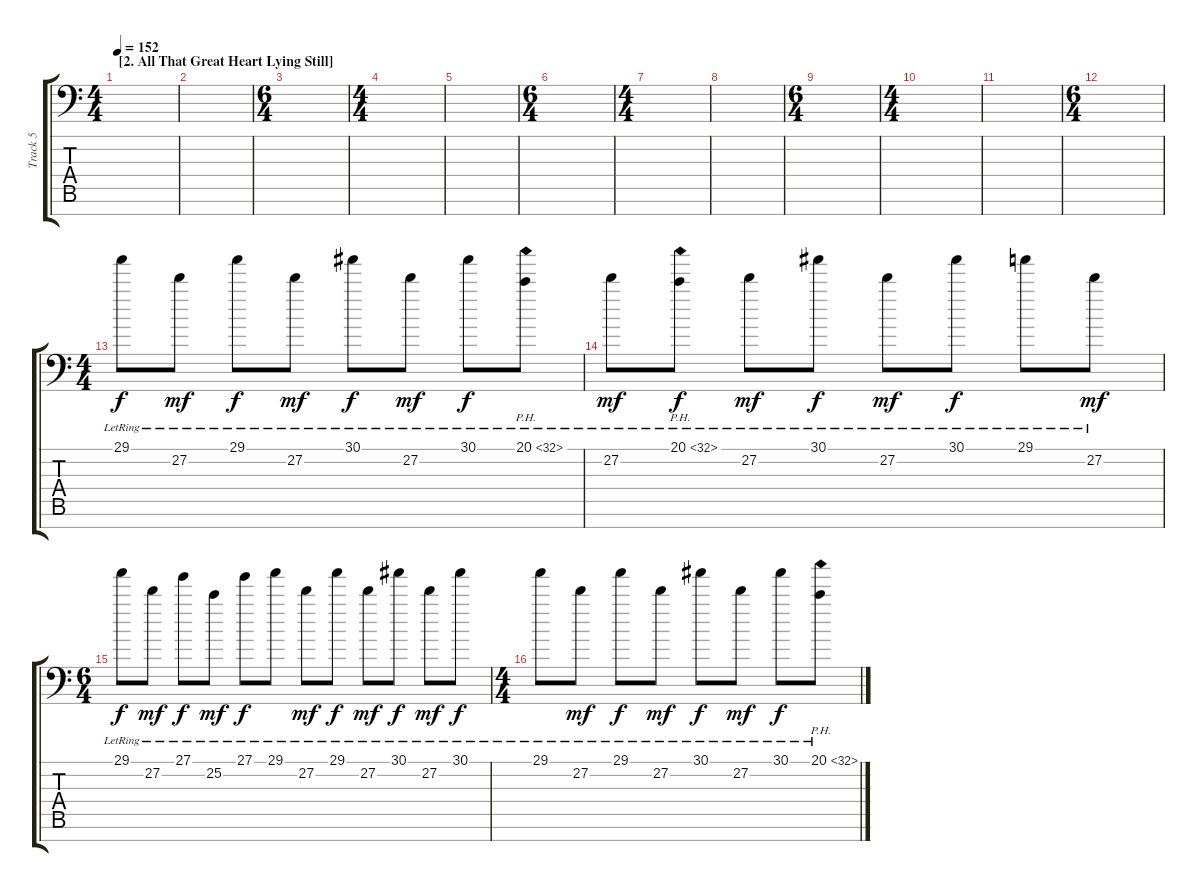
\track ("Track 5" "Track 5") {instrument celesta}
\staff {score tabs}
\tuning (E4 B3 G3 D3 A2 E2 A1) {hide}
\ts (4 4)
\section ("" "[2. All That Great Heart Lying Still]")
\tempo 152
\clef f4
\ks c
|
|
\ts (6 4)
|
\ts (4 4)
|
|
\ts (6 4)
|
\ts (4 4)
|
|
\ts (6 4)
|
\ts (4 4)
|
|
\ts (6 4)
|
\ts (4 4)
29.1{lr}.8{dy f} 27.2{lr}.8{dy mf} 29.1{lr}.8{dy f} 27.2{lr}.8{dy mf} 30.1{lr}.8{dy f} 27.2{lr}.8{dy mf} 30.1{lr}.8{dy f} 20.1{ph 12 lr}.8 |
27.2{lr}.8{dy mf} 20.1{ph 12 lr}.8{dy f} 27.2{lr}.8{dy mf} 30.1{lr}.8{dy f} 27.2{lr}.8{dy mf} 30.1{lr}.8{dy f} 29.1{lr}.8 27.2{lr}.8{dy mf} |
\ts (6 4)
29.1{lr}.8{dy f} 27.2{lr}.8{dy mf} 27.1{lr}.8{dy f} 25.2{lr}.8{dy mf} 27.1{lr}.8{dy f} 29.1{lr}.8 27.2{lr}.8{dy mf} 29.1{lr}.8{dy f} 27.2{lr}.8{dy mf} 30.1{lr}.8{dy f} 27.2{lr}.8{dy mf} 30.1{lr}.8{dy f} |
\ts (4 4)
29.1{lr}.8 27.2{lr}.8{dy mf} 29.1{lr}.8{dy f} 27.2{lr}.8{dy mf} 30.1{lr}.8{dy f} 27.2{lr}.8{dy mf} 30.1{lr}.8{dy f} 20.1{ph 12 lr}.8
